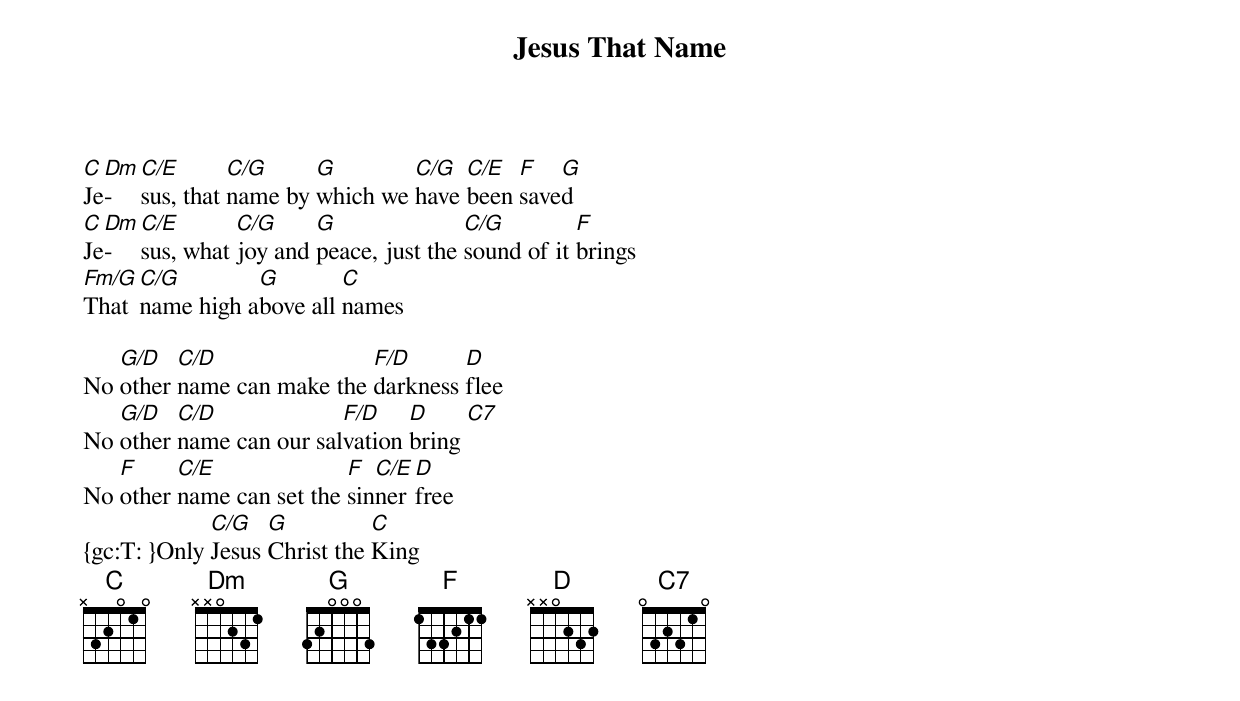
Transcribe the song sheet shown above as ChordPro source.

{title: Jesus That Name}
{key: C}
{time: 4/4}
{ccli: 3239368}
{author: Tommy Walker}
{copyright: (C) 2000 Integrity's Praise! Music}

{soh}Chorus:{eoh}
[C]Je[Dm]-[C/E]sus, that [C/G]name by [G]which we [C/G]have [C/E]been [F]save[G]d
[C]Je[Dm]-[C/E]sus, what [C/G]joy and [G]peace, just the [C/G]sound of it [F]brings
[Fm/G]That [C/G]name high a[G]bove all [C]names

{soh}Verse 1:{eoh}
No [G/D]other [C/D]name can make the [F/D]darkness [D]flee
No [G/D]other [C/D]name can our sal[F/D]vation [D]bring [C7]
No [F]other [C/E]name can set the [F]sin[C/E]ner [D]free
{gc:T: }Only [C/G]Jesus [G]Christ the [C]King
